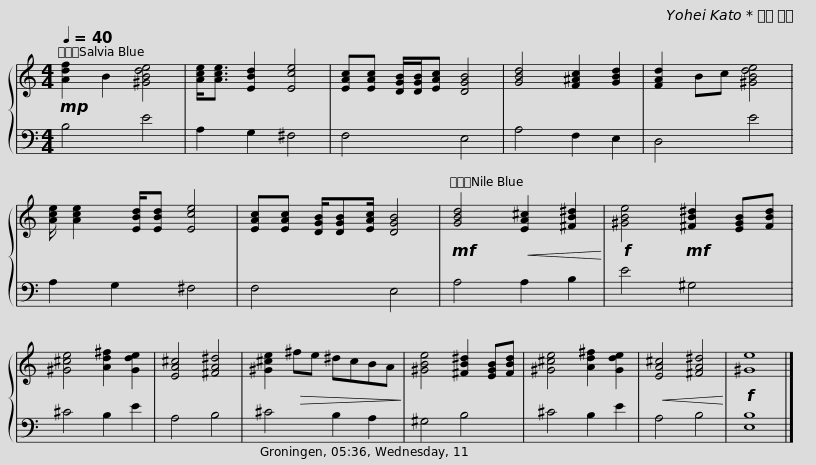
X:1
%%score { 1 | 2 }
L:1/8
Q:1/4=40
M:4/4
I:linebreak $
K:C
V:1 treble
V:2 bass
V:1
!mp! [Adf]2 B2 [^GBde]4 | [Ace]<[Ace] [EBd]2 [Ece]4 | [EAc][EAc] [DGB]/[DGB]/[EAc] [DGB]4 | [GBd]4 [F^Ac]2 [GBd]2 | [FAd]2 Bc [^GBde]4 | %5
 [Ace]/ [Ace]2 [EBd]/[EBd] [Ece]4 |$ [EAc][EAc] [DGB]/[DGB][EAc]/ [DGB]4 |!mf! [GBd]4!<(! [EA^c]2 [^FB^d]2!<)! |!f! [^GBe]4!mf! [^FB^d]2 [EGB][FBd] | [^G^ce]4 [Ad^f]2 [Gde]2 | %10
 [EA^c]4 [^FA^d]4 |$ [^G^ce]2!>(! ^fe ^dcBA!>)! | [^GBe]4 [^FB^d]2 [EGB][FBd] | [^G^ce]4 [Ad^f]2 [Gde]2 |!<(! [EA^c]4 [^FA^d]4!<)! | %15
!f! [^Ge]8 |] %16
V:2
 B,4 E4 | A,2 G,2 ^F,4 | F,4 E,4 | A,4 F,2 E,2 | D,4 E4 | %5
 A,2 G,2 ^F,4 |$ F,4 E,4 | A,4 A,2 B,2 | E4 ^G,4 | ^C4 B,2 E2 | %10
 A,4 B,4 |$ ^C4 B,2 A,2 | ^G,4 B,4 | ^C4 B,2 E2 | A,4 B,4 | %15
 [E,B,]8 |] %16
